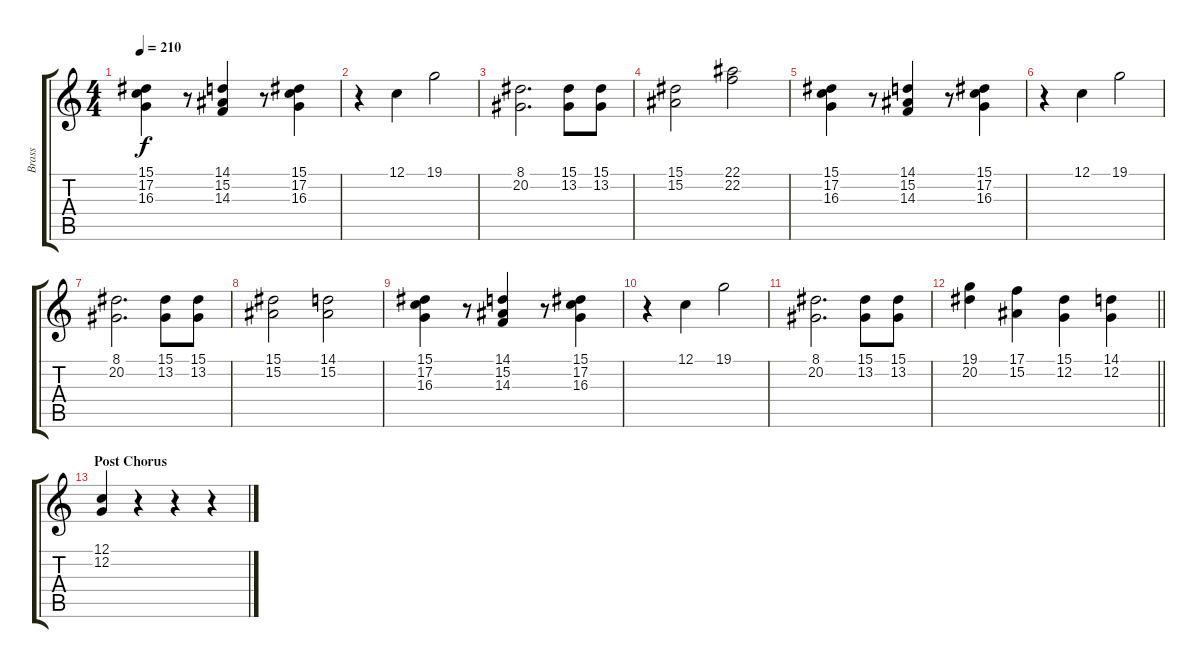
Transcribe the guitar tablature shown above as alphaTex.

\track ("Brass" "Brass") {instrument brasssection}
\staff {score tabs}
\tuning (C4 G3 Eb3 Bb2 F2 C2) {hide}
\ts (4 4)
\tempo 210
\clef g2
\ks c
(15.1 17.2 16.3).4{dy f} r.8 (14.1 15.2 14.3).4 r.8 (15.1 17.2 16.3).4 |
r.4 12.1.4 19.1.2 |
(8.1 20.2).2{d} (15.1 13.2).8 (15.1 13.2).8 |
(15.1 15.2).2 (22.1 22.2).2 |
(15.1 17.2 16.3).4 r.8 (14.1 15.2 14.3).4 r.8 (15.1 17.2 16.3).4 |
r.4 12.1.4 19.1.2 |
(8.1 20.2).2{d} (15.1 13.2).8 (15.1 13.2).8 |
(15.1 15.2).2 (14.1 15.2).2 |
(15.1 17.2 16.3).4 r.8 (14.1 15.2 14.3).4 r.8 (15.1 17.2 16.3).4 |
r.4 12.1.4 19.1.2 |
(8.1 20.2).2{d} (15.1 13.2).8 (15.1 13.2).8 |
\barLineRight lightlight
(19.1 20.2).4 (17.1 15.2).4 (15.1 12.2).4 (14.1 12.2).4 |
\section ("" "Post Chorus")
(12.1 12.2).4 r.4 r.4 r.4
